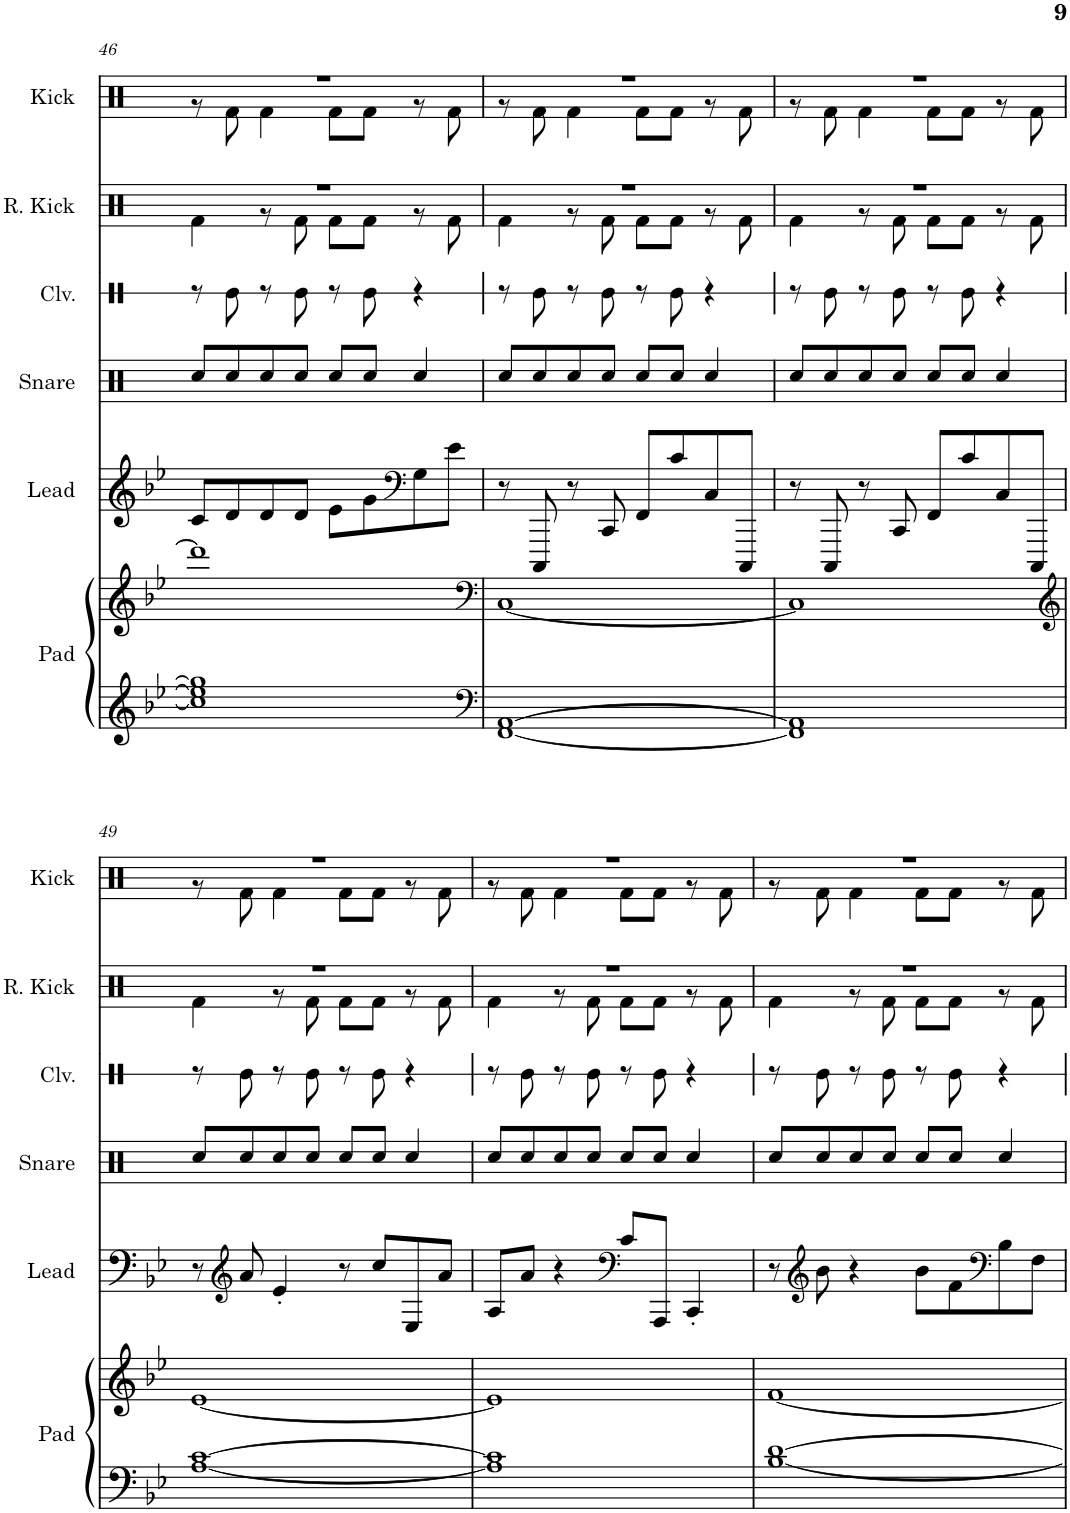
**kern	**kern	**kern	**kern	**kern	**kern	**kern
*part6	*part6	*part5	*part4	*part3	*part2	*part1
*staff7	*staff6	*staff5	*staff4	*staff3	*staff2	*staff1
*I"Pad	*	*I"Lead	*I"Snare	*I"Claves	*I"Reverb Kick	*I"Kick
*I'Pad	*	*I'Lead	*I'Snare	*I'Clv.	*I'R. Kick	*I'Kick
!!LO:PB:g=z
*clefG2	*clefG2	*clefG2	*clefX	*clefX	*clefX	*clefX
*k[b-e-]	*k[b-e-]	*k[b-e-]	*k[b-e-]	*k[b-e-]	*k[b-e-]	*k[b-e-]
*M4/4	*M4/4	*M4/4	*M4/4	*M4/4	*M4/4	*M4/4
=46	=46	=46	=46	=46	=46	=46
*	*	*	*	*	*^	*^
1cc] 1ee-] 1gg]	1ddd]	8c/L	8Rcc/L	8r	1r	4Rf\	1r	8r
.	.	8d/	8Rcc/	8Re\	.	.	.	8Rf\
.	.	8d/	8Rcc/	8r	.	8r	.	4Rf\
.	.	8d/J	8Rcc/J	8Re\	.	8Rf\	.	.
.	.	8e-\L	8Rcc/L	8r	.	8Rf\L	.	8Rf\L
.	.	8g\	8Rcc/J	8Re\	.	8Rf\J	.	8Rf\J
*	*	*clefF4	*	*	*	*	*	*
.	.	8G\	4Rcc/	4r	.	8r	.	8r
.	.	8e-\J	.	.	.	8Rf\	.	8Rf\
=47	=47	=47	=47	=47	=47	=47	=47	=47
*clefF4	*clefF4	*	*	*	*	*	*	*
[1FF [1AA	[1C	8r	8Rcc/L	8r	1r	4Rf\	1r	8r
.	.	8CCC/	8Rcc/	8Re\	.	.	.	8Rf\
.	.	8r	8Rcc/	8r	.	8r	.	4Rf\
.	.	8CC/	8Rcc/J	8Re\	.	8Rf\	.	.
.	.	8FF/L	8Rcc/L	8r	.	8Rf\L	.	8Rf\L
.	.	8c/	8Rcc/J	8Re\	.	8Rf\J	.	8Rf\J
.	.	8C/	4Rcc/	4r	.	8r	.	8r
.	.	8CCC/J	.	.	.	8Rf\	.	8Rf\
=48	=48	=48	=48	=48	=48	=48	=48	=48
1FF] 1AA]	1C]	8r	8Rcc/L	8r	1r	4Rf\	1r	8r
.	.	8CCC/	8Rcc/	8Re\	.	.	.	8Rf\
.	.	8r	8Rcc/	8r	.	8r	.	4Rf\
.	.	8CC/	8Rcc/J	8Re\	.	8Rf\	.	.
.	.	8FF/L	8Rcc/L	8r	.	8Rf\L	.	8Rf\L
.	.	8c/	8Rcc/J	8Re\	.	8Rf\J	.	8Rf\J
.	.	8C/	4Rcc/	4r	.	8r	.	8r
.	.	8CCC/J	.	.	.	8Rf\	.	8Rf\
!!LO:LB:g=z	!!
=49	=49	=49	=49	=49	=49	=49	=49	=49
*	*clefG2	*	*	*	*	*	*	*
[1A [1c	[1e-	8r	8Rcc/L	8r	1r	4Rf\	1r	8r
*	*	*clefG2	*	*	*	*	*	*
.	.	8a/	8Rcc/	8Re\	.	.	.	8Rf\
.	.	4e-'/	8Rcc/	8r	.	8r	.	4Rf\
.	.	.	8Rcc/J	8Re\	.	8Rf\	.	.
.	.	8r	8Rcc/L	8r	.	8Rf\L	.	8Rf\L
.	.	8cc/L	8Rcc/J	8Re\	.	8Rf\J	.	8Rf\J
.	.	8E-/	4Rcc/	4r	.	8r	.	8r
.	.	8a/J	.	.	.	8Rf\	.	8Rf\
=50	=50	=50	=50	=50	=50	=50	=50	=50
1A] 1c]	1e-]	8A/L	8Rcc/L	8r	1r	4Rf\	1r	8r
.	.	8a/J	8Rcc/	8Re\	.	.	.	8Rf\
.	.	4r	8Rcc/	8r	.	8r	.	4Rf\
.	.	.	8Rcc/J	8Re\	.	8Rf\	.	.
*	*	*clefF4	*	*	*	*	*	*
.	.	8c/L	8Rcc/L	8r	.	8Rf\L	.	8Rf\L
.	.	8AAA/J	8Rcc/J	8Re\	.	8Rf\J	.	8Rf\J
.	.	4CC'/	4Rcc/	4r	.	8r	.	8r
.	.	.	.	.	.	8Rf\	.	8Rf\
=51	=51	=51	=51	=51	=51	=51	=51	=51
[1B- [1d	[1f	8r	8Rcc/L	8r	1r	4Rf\	1r	8r
*	*	*clefG2	*	*	*	*	*	*
.	.	8b-\	8Rcc/	8Re\	.	.	.	8Rf\
.	.	4r	8Rcc/	8r	.	8r	.	4Rf\
.	.	.	8Rcc/J	8Re\	.	8Rf\	.	.
.	.	8b-\L	8Rcc/L	8r	.	8Rf\L	.	8Rf\L
.	.	8f\	8Rcc/J	8Re\	.	8Rf\J	.	8Rf\J
*	*	*clefF4	*	*	*	*	*	*
.	.	8B-\	4Rcc/	4r	.	8r	.	8r
.	.	8F\J	.	.	.	8Rf\	.	8Rf\
*	*	*	*	*	*v	*v	*	*
*	*	*	*	*	*	*v	*v
=	=	=	=	=	=	=
*-	*-	*-	*-	*-	*-	*-
